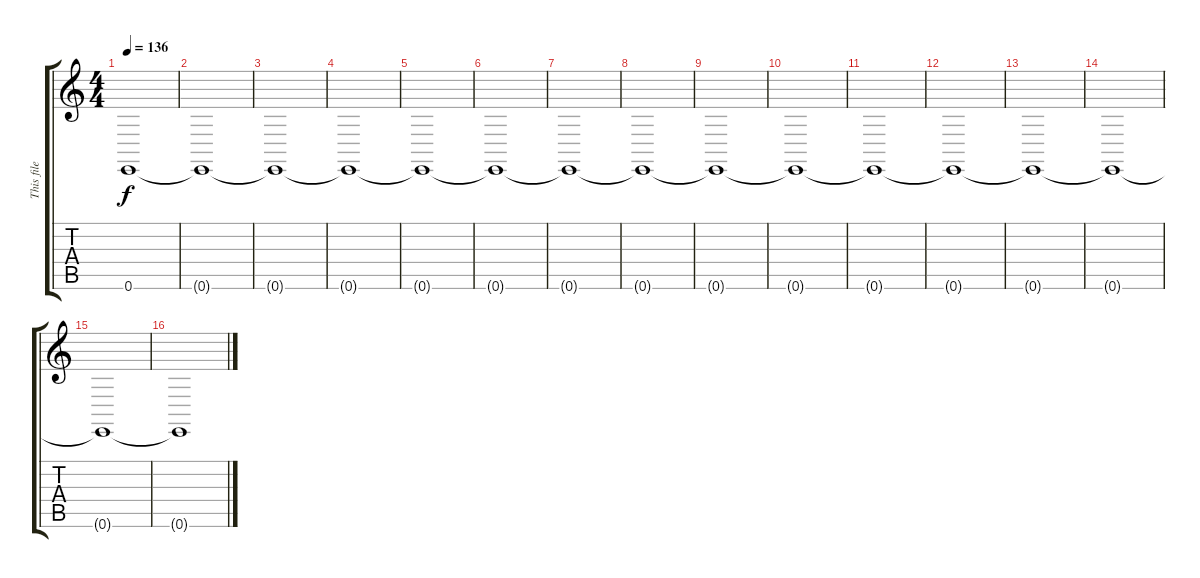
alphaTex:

\track ("This file was especially arranged to" "This file ") {instrument seashore}
\staff {score tabs}
\tuning (E4 B3 G3 D3 A2 E2) {hide}
\ts (4 4)
\tempo 136
\clef g2
\ks c
0.6{t}.1{dy f} |
0.6{t}.1 |
0.6{t}.1 |
0.6{t}.1 |
0.6{t}.1 |
0.6{t}.1 |
0.6{t}.1 |
0.6{t}.1 |
0.6{t}.1 |
0.6{t}.1 |
0.6{t}.1 |
0.6{t}.1 |
0.6{t}.1 |
0.6{t}.1 |
0.6{t}.1 |
0.6{t}.1
